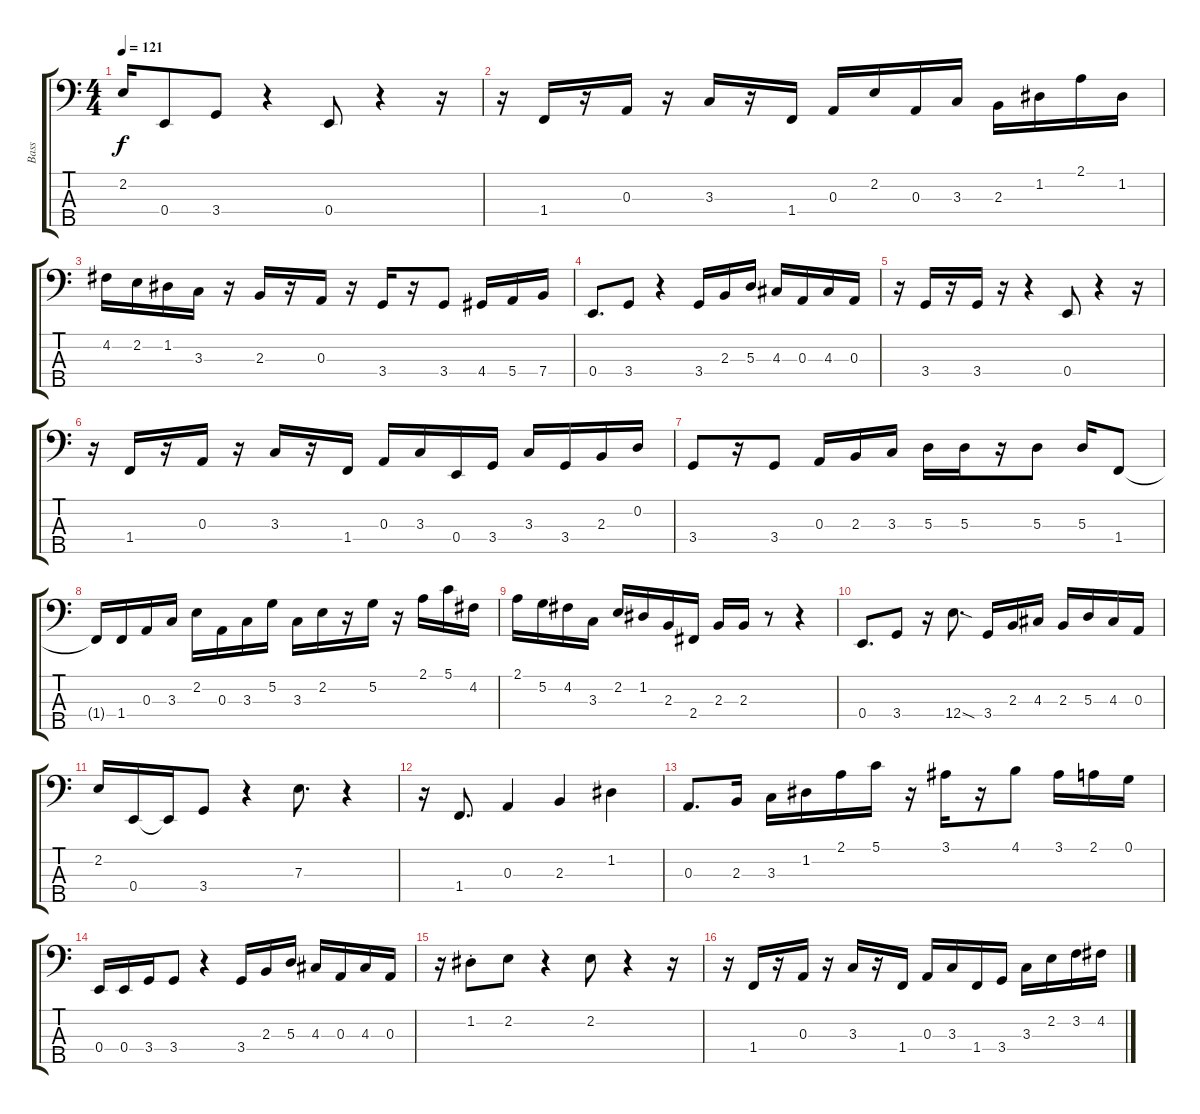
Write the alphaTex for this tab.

\track ("Bass" "Bass") {instrument electricbasspick}
\staff {score tabs}
\tuning (G2 D2 A1 E1 B0) {hide}
\ts (4 4)
\tempo 121
\clef f4
\ks c
2.2.16{dy f} 0.4.8 3.4.8 r.4 0.4.8 r.4 r.16 |
r.16 1.4.16 r.16 0.3.16 r.16 3.3.16 r.16 1.4.16 0.3.16 2.2.16 0.3.16 3.3.16 2.3.16 1.2.16 2.1.16 1.2.16 |
4.2.16 2.2.16 1.2.16 3.3.16 r.16 2.3.16 r.16 0.3.16 r.16 3.4.16 r.16 3.4.8 4.4.16 5.4.16 7.4.16 |
0.4.8{d} 3.4.8 r.4 3.4.16 2.3.16 5.3.16 4.3.16 0.3.16 4.3.16 0.3.16 |
r.16 3.4.16 r.16 3.4.16 r.16 r.4 0.4.8 r.4 r.16 |
r.16 1.4.16 r.16 0.3.16 r.16 3.3.16 r.16 1.4.16 0.3.16 3.3.16 0.4.16 3.4.16 3.3.16 3.4.16 2.3.16 0.2.16 |
3.4.8 r.16 3.4.8 0.3.16 2.3.16 3.3.16 5.3.16 5.3.16 r.16 5.3.8 5.3.16 1.4.8 |
1.4{t}.16 1.4.16 0.3.16 3.3.16 2.2.16 0.3.16 3.3.16 5.2.16 3.3.16 2.2.16 r.16 5.2.16 r.16 2.1.16 5.1.16 4.2.16 |
2.1.16 5.2.16 4.2.16 3.3.16 2.2.16 1.2.16 2.3.16 2.4.16 2.3.16 2.3.16 r.8 r.4 |
0.4.8{d} 3.4.8 r.16 12.4{sod}.8{d} 3.4.16 2.3.16 4.3.16 2.3.16 5.3.16 4.3.16 0.3.16 |
2.2.16 0.4.16 0.4{t}.16 3.4.8 r.4 7.3.8{d} r.4 |
r.16 1.4.8{d} 0.3.4 2.3.4 1.2.4 |
0.3.8{d} 2.3.16 3.3.16 1.2.16 2.1.16 5.1.16 r.16 3.1.16 r.16 4.1.8 3.1.16 2.1.16 0.1.16 |
0.4.16 0.4.16 3.4.16 3.4.8 r.4 3.4.16 2.3.16 5.3.16 4.3.16 0.3.16 4.3.16 0.3.16 |
r.16 1.2{st}.8 2.2.8 r.4 2.2.8 r.4 r.16 |
r.16 1.4.16 r.16 0.3.16 r.16 3.3.16 r.16 1.4.16 0.3.16 3.3.16 1.4.16 3.4.16 3.3.16 2.2.16 3.2.16 4.2.16
